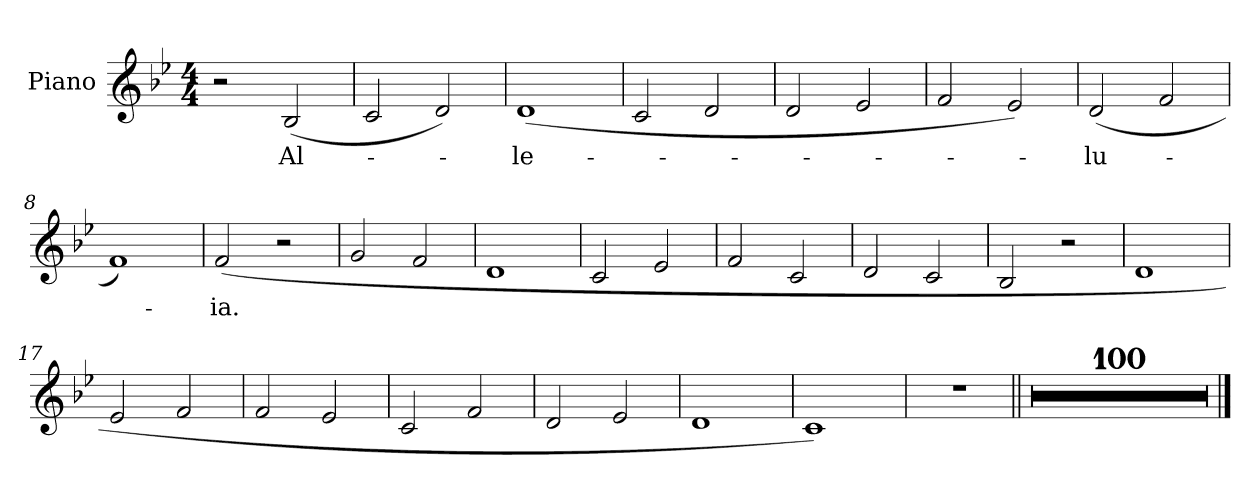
**kern	**text
*part1	*part1
*staff1	*staff1
*I"Piano	*
*I'Pno.	*
*clefG2	*
*k[b-e-]	*
*M4/4	*
=1	=1
2r	.
(>2B-/	Al-
=2	=2
2c/	.
2d/)	.
=3	=3
(<1d	-le-
=4	=4
2c/	.
2d/	.
=5	=5
2d/	.
2e-/	.
=6	=6
2f/	.
2e-/)	.
=7	=7
(>2d/	-lu-
2f/	.
=8	=8
1f)	.
=9	=9
(>2f/	-ia.
2r	.
=10	=10
2g/	.
2f/	.
!!LO:LB:g=z
=11	=11
1d	.
=12	=12
2c/	.
2e-/	.
=13	=13
2f/	.
2c/	.
=14	=14
2d/	.
2c/	.
=15	=15
2B-/	.
2r	.
=16	=16
1d	.
=17	=17
2e-/	.
2f/	.
=18	=18
2f/	.
2e-/	.
=19	=19
2c/	.
2f/	.
=20	=20
2d/	.
2e-/	.
=21	=21
1d	.
!!LO:LB:g=z
=22	=22
1c)	.
=23	=23
1r	.
=24||	=24||
1r	.
=25	=25
1r	.
=26	=26
1r	.
=27	=27
1r	.
=28	=28
1r	.
=29	=29
1r	.
=30	=30
1r	.
=31	=31
1r	.
=32	=32
1r	.
=33	=33
1r	.
!!LO:LB:g=z
=34	=34
1r	.
=35	=35
1r	.
=36	=36
1r	.
=37	=37
1r	.
=38	=38
1r	.
=39	=39
1r	.
=40	=40
1r	.
=41	=41
1r	.
=42	=42
1r	.
=43	=43
1r	.
=44	=44
1r	.
=45	=45
1r	.
!!LO:LB:g=z
=46	=46
1r	.
=47	=47
1r	.
=48	=48
1r	.
=49	=49
1r	.
=50	=50
1r	.
=51	=51
1r	.
=52	=52
1r	.
=53	=53
1r	.
=54	=54
1r	.
=55	=55
1r	.
=56	=56
1r	.
=57	=57
1r	.
!!LO:LB:g=z
=58	=58
1r	.
=59	=59
1r	.
=60	=60
1r	.
=61	=61
1r	.
=62	=62
1r	.
=63	=63
1r	.
=64	=64
1r	.
=65	=65
1r	.
=66	=66
1r	.
=67	=67
1r	.
=68	=68
1r	.
=69	=69
1r	.
!!LO:LB:g=z
=70	=70
1r	.
=71	=71
1r	.
=72	=72
1r	.
=73	=73
1r	.
=74	=74
1r	.
=75	=75
1r	.
=76	=76
1r	.
=77	=77
1r	.
=78	=78
1r	.
=79	=79
1r	.
=80	=80
1r	.
=81	=81
1r	.
!!LO:LB:g=z
=82	=82
1r	.
=83	=83
1r	.
=84	=84
1r	.
=85	=85
1r	.
=86	=86
1r	.
=87	=87
1r	.
=88	=88
1r	.
=89	=89
1r	.
=90	=90
1r	.
=91	=91
1r	.
=92	=92
1r	.
=93	=93
1r	.
!!LO:LB:g=z
=94	=94
1r	.
=95	=95
1r	.
=96	=96
1r	.
=97	=97
1r	.
=98	=98
1r	.
=99	=99
1r	.
=100	=100
1r	.
=101	=101
1r	.
=102	=102
1r	.
=103	=103
1r	.
=104	=104
1r	.
=105	=105
1r	.
!!LO:LB:g=z
=106	=106
1r	.
=107	=107
1r	.
=108	=108
1r	.
=109	=109
1r	.
=110	=110
1r	.
=111	=111
1r	.
=112	=112
1r	.
=113	=113
1r	.
=114	=114
1r	.
=115	=115
1r	.
=116	=116
1r	.
=117	=117
1r	.
!!LO:PB:g=z
=118	=118
1r	.
=119	=119
1r	.
=120	=120
1r	.
=121	=121
1r	.
=122	=122
1r	.
=123	=123
1r	.
==	==
*-	*-
